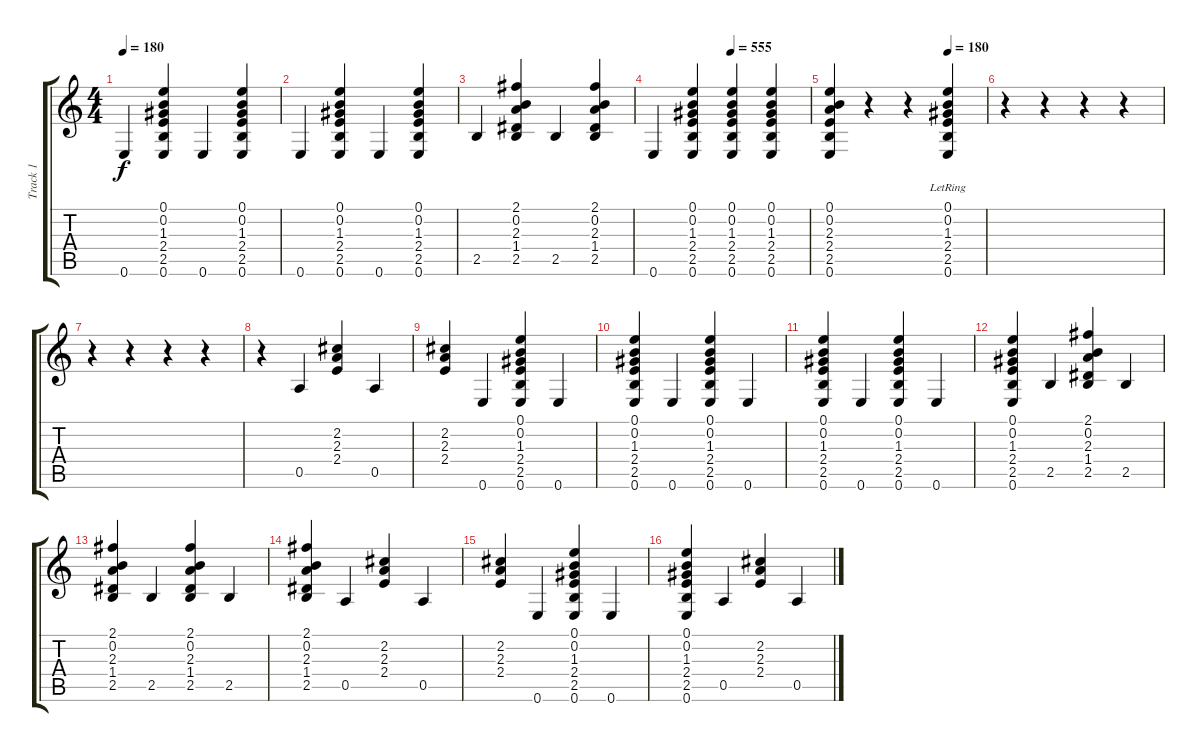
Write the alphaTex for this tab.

\track ("Track 1" "Track 1") {instrument acousticguitarsteel}
\staff {score tabs}
\tuning (E4 B3 G3 D3 A2 E2) {hide}
\ts (4 4)
\tempo 180
\clef g2
\ks c
0.6.4{dy f} (0.1 0.2 1.3 2.4 2.5 0.6).4 0.6.4 (0.1 0.2 1.3 2.4 2.5 0.6).4 |
0.6.4 (0.1 0.2 1.3 2.4 2.5 0.6).4 0.6.4 (0.1 0.2 1.3 2.4 2.5 0.6).4 |
2.5.4 (2.1 0.2 2.3 1.4 2.5).4 2.5.4 (2.1 0.2 2.3 1.4 2.5).4 |
\tempo (555 0.5)
0.6.4 (0.1 0.2 1.3 2.4 2.5 0.6).4 (0.1 0.2 1.3 2.4 2.5 0.6).4 (0.1 0.2 1.3 2.4 2.5 0.6).4 |
\tempo (180 0.75)
(0.1 0.2 2.3 2.4 2.5 0.6).4 r.4 r.4 (0.1{lr} 0.2 1.3 2.4 2.5 0.6).4 |
r.4 r.4 r.4 r.4 |
r.4 r.4 r.4 r.4 |
r.4 0.5.4 (2.2 2.3 2.4).4 0.5.4 |
(2.2 2.3 2.4).4 0.6.4 (0.1 0.2 1.3 2.4 2.5 0.6).4 0.6.4 |
(0.1 0.2 1.3 2.4 2.5 0.6).4 0.6.4 (0.1 0.2 1.3 2.4 2.5 0.6).4 0.6.4 |
(0.1 0.2 1.3 2.4 2.5 0.6).4 0.6.4 (0.1 0.2 1.3 2.4 2.5 0.6).4 0.6.4 |
(0.1 0.2 1.3 2.4 2.5 0.6).4 2.5.4 (2.1 0.2 2.3 1.4 2.5).4 2.5.4 |
(2.1 0.2 2.3 1.4 2.5).4 2.5.4 (2.1 0.2 2.3 1.4 2.5).4 2.5.4 |
(2.1 0.2 2.3 1.4 2.5).4 0.5.4 (2.2 2.3 2.4).4 0.5.4 |
(2.2 2.3 2.4).4 0.6.4 (0.1 0.2 1.3 2.4 2.5 0.6).4 0.6.4 |
(0.1 0.2 1.3 2.4 2.5 0.6).4 0.5.4 (2.2 2.3 2.4).4 0.5.4
